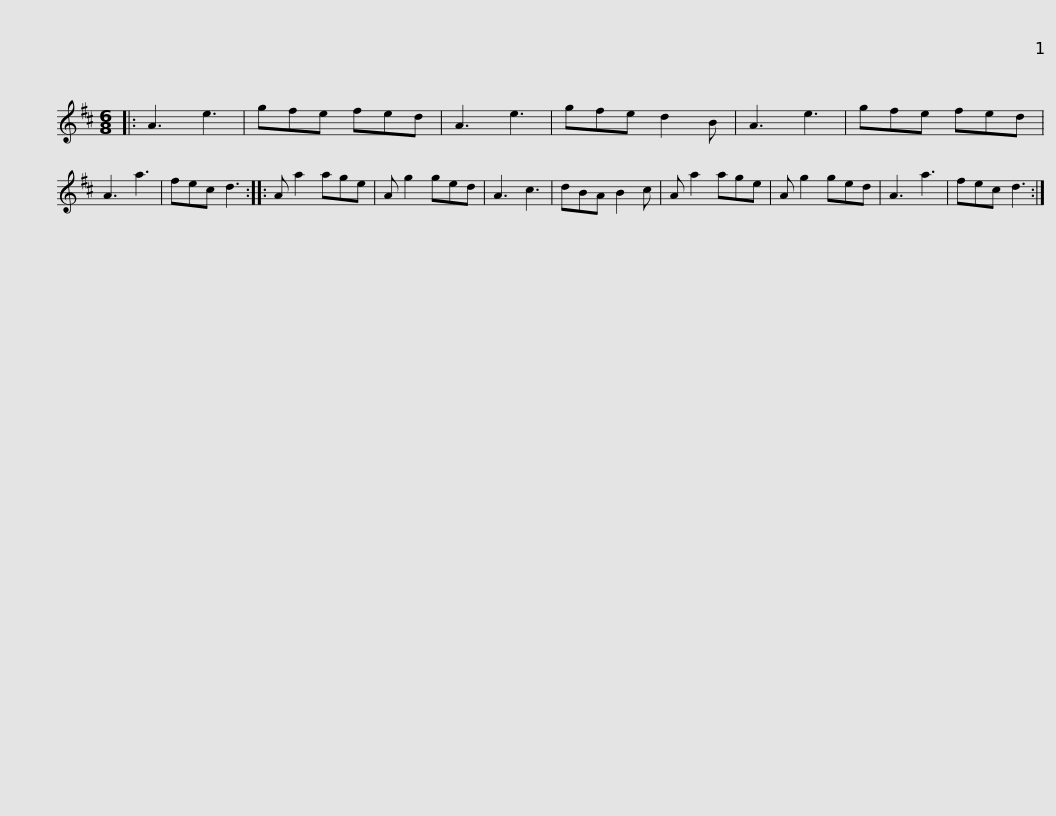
X:1
L:1/8
M:6/8
I:linebreak $
K:D
V:1 treble
V:1
|: A3 e3 | gfe fed | A3 e3 | gfe d2 B | A3 e3 | %5
 gfe fed | A3 a3 | fec d3 :: A a2 age |$ A g2 ged | %10
 A3 c3 | dBA B2 c | A a2 age | A g2 ged | A3 a3 | %15
 fec d3 :| %16
